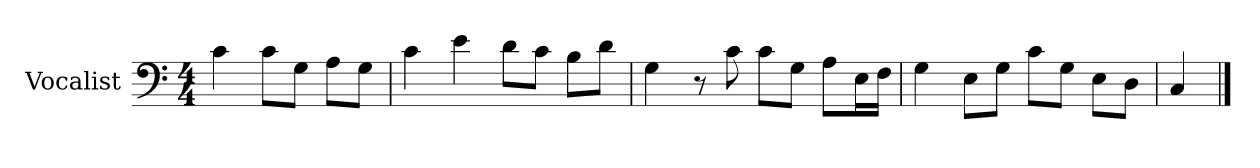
**kern
*part1
*staff1
*I"Vocalist
*k[]
*C:
*M4/4
=
4c
8cL
8GJ
8AL
8GJ
=1
4c
4e
8dL
8cJ
8BL
8dJ
=2
4G
8r
8c
8cL
8GJ
8AL
16EL
16FJJ
=3
4G
8EL
8GJ
8cL
8GJ
8EL
8DJ
=4
4C
==
*-
